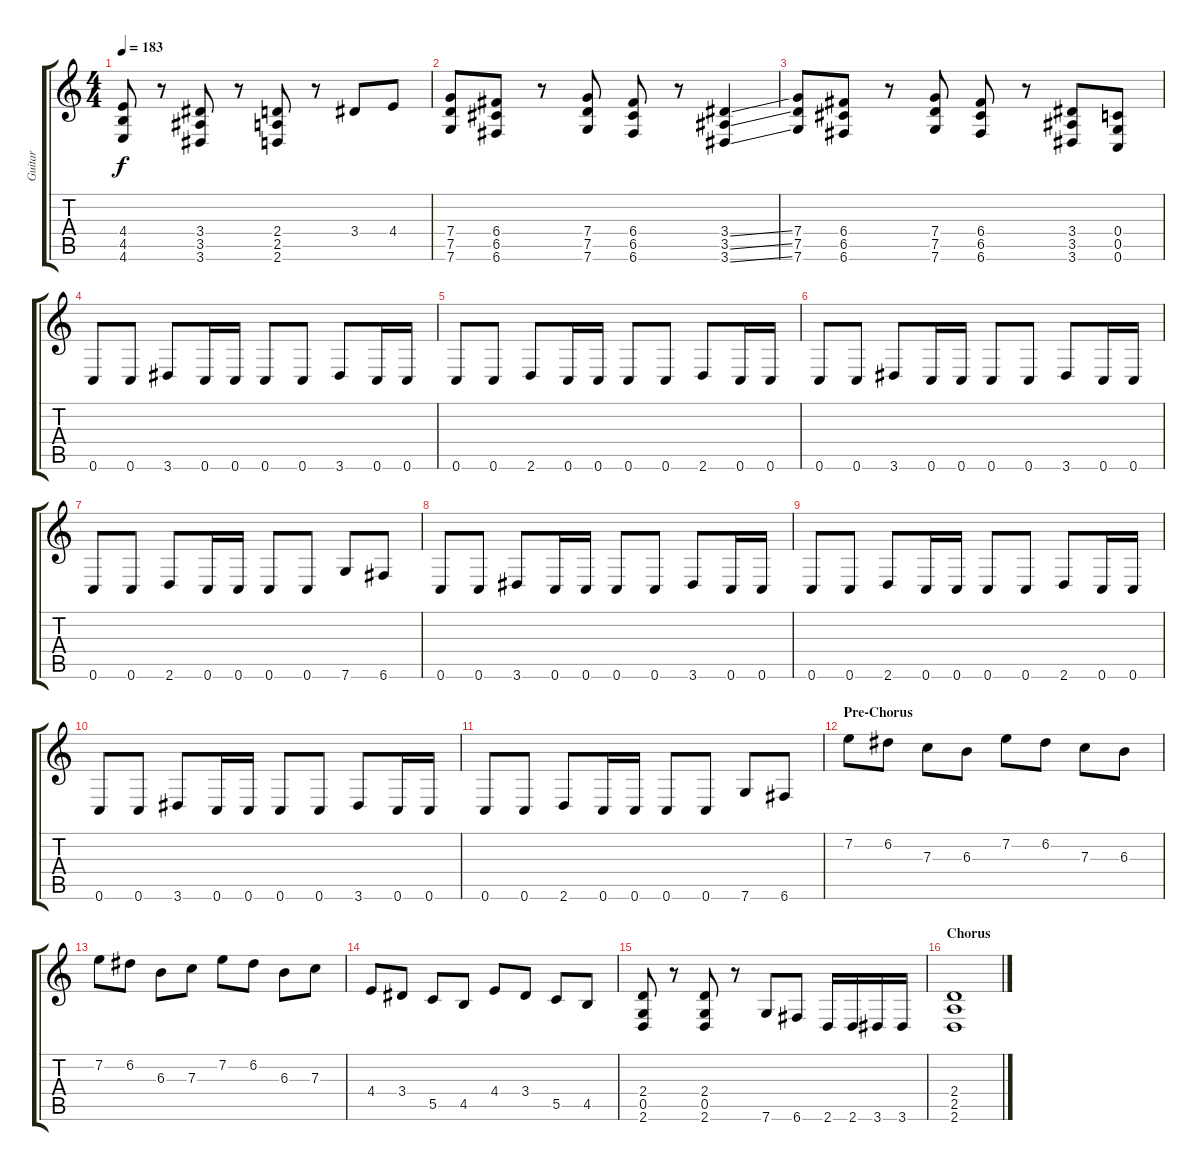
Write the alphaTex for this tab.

\track ("Guitar" "Guitar") {instrument distortionguitar}
\staff {score tabs}
\tuning (D4 A3 F3 C3 G2 C2) {hide}
\ts (4 4)
\tempo 183
\clef g2
\ks c
(4.4 4.5 4.6).8{dy f} r.8 (3.4 3.5 3.6).8 r.8 (2.4 2.5 2.6).8 r.8 3.4.8 4.4.8 |
(7.4 7.5 7.6).8 (6.4 6.5 6.6).8 r.8 (7.4 7.5 7.6).8 (6.4 6.5 6.6).8 r.8 (3.4{ss} 3.5{ss} 3.6{ss}).4 |
(7.4 7.5 7.6).8 (6.4 6.5 6.6).8 r.8 (7.4 7.5 7.6).8 (6.4 6.5 6.6).8 r.8 (3.4 3.5 3.6).8 (0.4 0.5 0.6).8 |
0.6.8 0.6.8 3.6.8 0.6.16 0.6.16 0.6.8 0.6.8 3.6.8 0.6.16 0.6.16 |
0.6.8 0.6.8 2.6.8 0.6.16 0.6.16 0.6.8 0.6.8 2.6.8 0.6.16 0.6.16 |
0.6.8 0.6.8 3.6.8 0.6.16 0.6.16 0.6.8 0.6.8 3.6.8 0.6.16 0.6.16 |
0.6.8 0.6.8 2.6.8 0.6.16 0.6.16 0.6.8 0.6.8 7.6.8 6.6.8 |
0.6.8 0.6.8 3.6.8 0.6.16 0.6.16 0.6.8 0.6.8 3.6.8 0.6.16 0.6.16 |
0.6.8 0.6.8 2.6.8 0.6.16 0.6.16 0.6.8 0.6.8 2.6.8 0.6.16 0.6.16 |
0.6.8 0.6.8 3.6.8 0.6.16 0.6.16 0.6.8 0.6.8 3.6.8 0.6.16 0.6.16 |
0.6.8 0.6.8 2.6.8 0.6.16 0.6.16 0.6.8 0.6.8 7.6.8 6.6.8 |
\section ("" "Pre-Chorus")
7.2.8 6.2.8 7.3.8 6.3.8 7.2.8 6.2.8 7.3.8 6.3.8 |
7.2.8 6.2.8 6.3.8 7.3.8 7.2.8 6.2.8 6.3.8 7.3.8 |
4.4.8 3.4.8 5.5.8 4.5.8 4.4.8 3.4.8 5.5.8 4.5.8 |
(2.4 0.5 2.6).8 r.8 (2.4 0.5 2.6).8 r.8 7.6.8 6.6.8 2.6.16 2.6.16 3.6.16 3.6.16 |
\section ("" "Chorus")
(2.4 2.5 2.6).1
